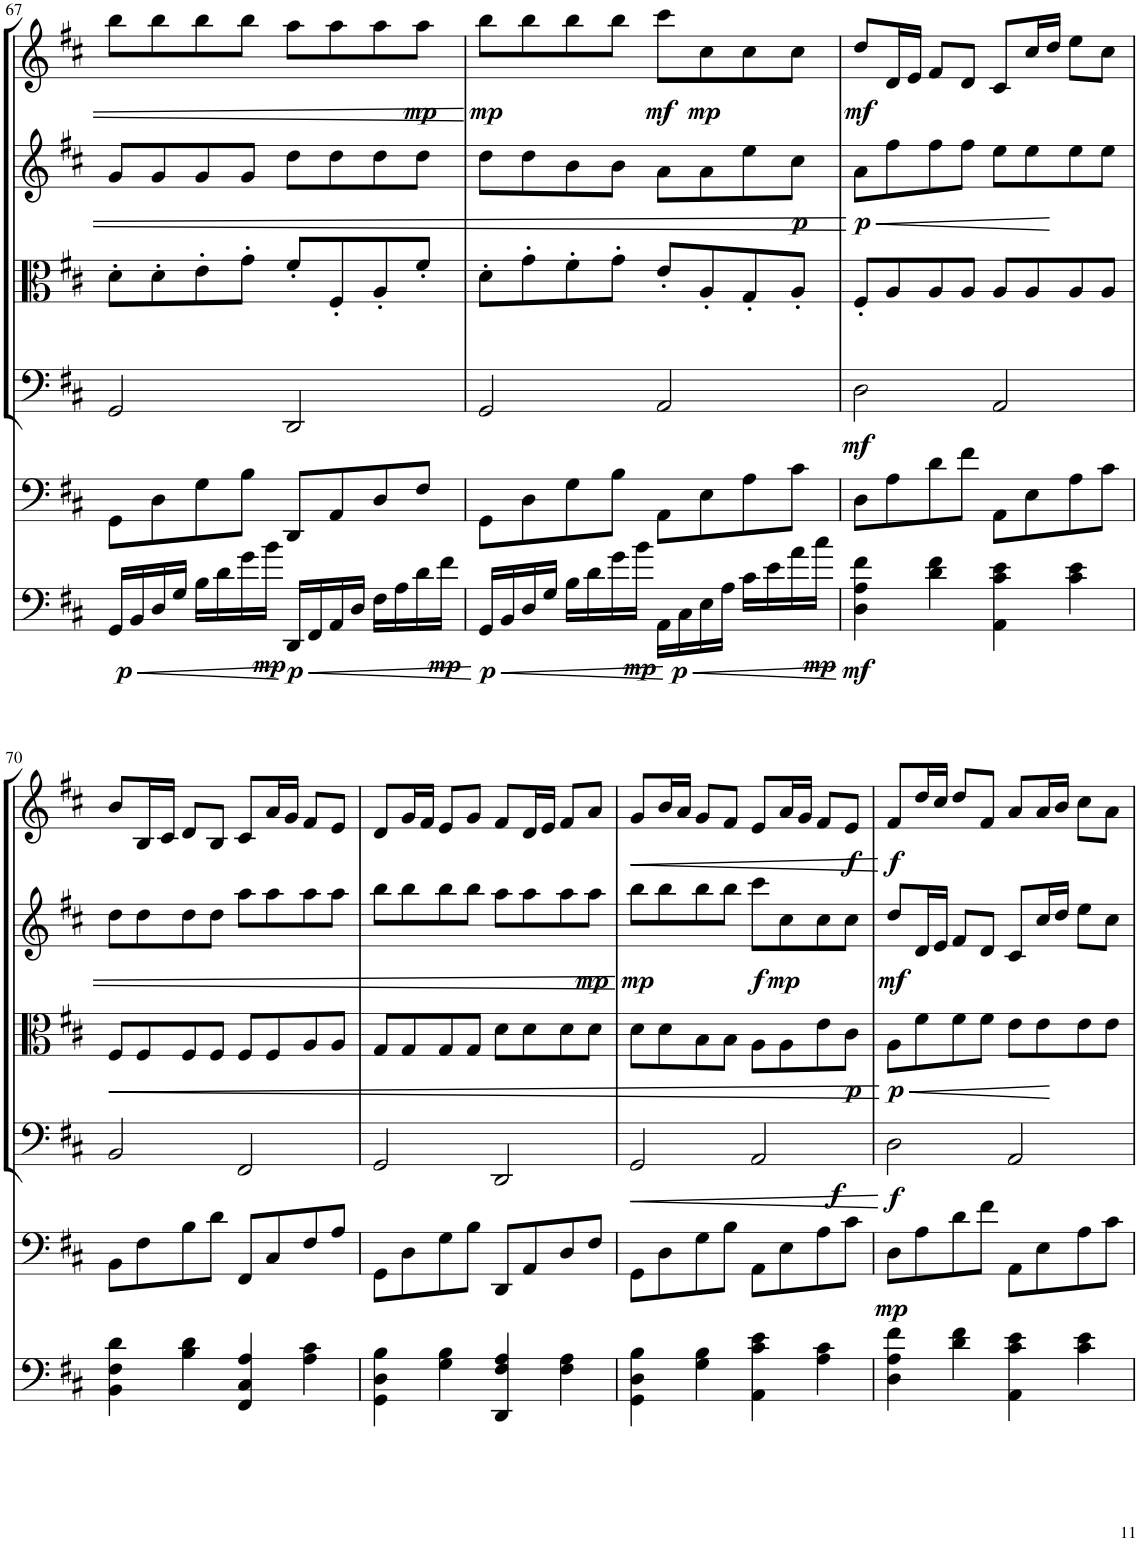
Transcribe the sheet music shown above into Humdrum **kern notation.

**kern	**dynam	**kern	**dynam	**kern	**dynam	**kern	**dynam	**kern	**dynam	**kern	**dynam
*part6	*part6	*part5	*part5	*part4	*part4	*part3	*part3	*part2	*part2	*part1	*part1
*staff6	*staff6	*staff5	*staff5	*staff4	*staff4	*staff3	*staff3	*staff2	*staff2	*staff1	*staff1
*I"Optional Piano	*	*I"Optional Violoncello	*	*I"Violoncello	*	*I"Viola	*	*I"Violin II	*	*I"Violin I	*
*I'Pno	*	*I'Vc	*	*I'Vc	*	*I'Vla	*	*I'Vln	*	*I'Vln	*
!!LO:PB:g=z
*clefF4	*	*clefF4	*	*clefF4	*	*clefC3	*	*clefG2	*	*clefG2	*
*k[f#c#]	*	*k[f#c#]	*	*k[f#c#]	*	*k[f#c#]	*	*k[f#c#]	*	*k[f#c#]	*
*M4/4	*	*M4/4	*	*M4/4	*	*M4/4	*	*M4/4	*	*M4/4	*
=67	=67	=67	=67	=67	=67	=67	=67	=67	=67	=67	=67
!	!LO:HP:b	!	!	!	!	!	!	!	!	!	!
!	!LO:DY:n=1:b	!	!	!	!	!	!	!	!	!	!
16GG/LL	< p	8GG\L	.	2GG/	.	8d'\L	.	8g/L	.	8bb\L	.
16BB/	.	.	.	.	.	.	.	.	.	.	.
16D/	.	8D\	.	.	.	8d'\	.	8g/	.	8bb\	.
16G/JJ	.	.	.	.	.	.	.	.	.	.	.
16B\LL	.	8G\	.	.	.	8e'\	.	8g/	.	8bb\	.
16d\	.	.	.	.	.	.	.	.	.	.	.
16g\	.	8B\J	.	.	.	8g'\J	.	8g/J	.	8bb\J	.
!	!LO:DY:n=2:b	!	!	!	!	!	!	!	!	!	!
16b\JJ	mp	.	.	.	.	.	.	.	.	.	.
!	!LO:HP:n=1:b	!	!	!	!	!	!	!	!	!	!
!	!LO:DY:n=3:b	!	!	!	!	!	!	!	!	!	!
16DD/LL	[ < p	8DD/L	.	2DD/	.	8f#'/L	.	8dd\L	.	8aa\L	.
16FF#/	.	.	.	.	.	.	.	.	.	.	.
16AA/	.	8AA/	.	.	.	8F#'/	.	8dd\	.	8aa\	.
16D/JJ	.	.	.	.	.	.	.	.	.	.	.
16F#\LL	.	8D/	.	.	.	8A'/	.	8dd\	.	8aa\	.
16A\	.	.	.	.	.	.	.	.	.	.	.
!	!	!	!	!	!	!	!	!	!	!	!LO:DY:b
16d\	.	8F#/J	.	.	.	8f#'/J	.	8dd\J	.	8aa\J	mp
!	!LO:DY:n=4:b	!	!	!	!	!	!	!	!	!	!
16f#\JJ	mp	.	.	.	.	.	.	.	.	.	.
.	[	.	.	.	.	.	.	.	.	.	.
=68	=68	=68	=68	=68	=68	=68	=68	=68	=68	=68	=68
!	!LO:HP:b	!	!	!	!	!	!	!	!	!	!
!	!LO:DY:n=1:b	!	!	!	!	!	!	!	!	!	!LO:DY:b
16GG/LL	< p	8GG\L	.	2GG/	.	8d'\L	.	8dd\L	.	8bb\L	mp
16BB/	.	.	.	.	.	.	.	.	.	.	.
16D/	.	8D\	.	.	.	8g'\	.	8dd\	.	8bb\	.
16G/JJ	.	.	.	.	.	.	.	.	.	.	.
16B\LL	.	8G\	.	.	.	8f#'\	.	8b\	.	8bb\	.
16d\	.	.	.	.	.	.	.	.	.	.	.
16g\	.	8B\J	.	.	.	8g'\J	.	8b\J	.	8bb\J	.
!	!LO:DY:n=2:b	!	!	!	!	!	!	!	!	!	!
16b\JJ	mp	.	.	.	.	.	.	.	.	.	.
!	!LO:HP:n=1:b	!	!	!	!	!	!	!	!	!	!
!	!LO:DY:n=3:b	!	!	!	!	!	!	!	!	!	!LO:DY:b
16AA\LL	[ < p	8AA\L	.	2AA/	.	8e'/L	.	8a\L	.	8ccc#\L	mf
16C#\	.	.	.	.	.	.	.	.	.	.	.
!	!	!	!	!	!	!	!	!	!	!	!LO:DY:b
16E\	.	8E\	.	.	.	8A'/	.	8a\	.	8cc#\	mp
16A\JJ	.	.	.	.	.	.	.	.	.	.	.
16c#\LL	.	8A\	.	.	.	8G'/	.	8ee\	.	8cc#\	.
16e\	.	.	.	.	.	.	.	.	.	.	.
!	!	!	!	!	!	!	!	!	!LO:DY:b	!	!
16a\	.	8c#\J	.	.	.	8A'/J	.	8cc#\J	p	8cc#\J	.
!	!LO:DY:n=4:b	!	!	!	!	!	!	!	!	!	!
16cc#\JJ	mp	.	.	.	.	.	.	.	.	.	.
.	[	.	.	.	.	.	.	.	.	.	.
=69	=69	=69	=69	=69	=69	=69	=69	=69	=69	=69	=69
!	!LO:DY:b	!	!	!	!LO:DY:b	!	!	!	!LO:HP:b	!	!
!	!	!	!	!	!	!	!	!	!LO:DY:n=1:b	!	!LO:DY:b
4D\ 4A\ 4f#\	mf	8D\L	.	2D\	mf	8F#'/L	.	8a\L	< p	8dd/L	mf
.	.	8A\	.	.	.	8A/	.	8ff#\	.	16d/L	.
.	.	.	.	.	.	.	.	.	.	16e/JJ	.
4d\ 4f#\	.	8d\	.	.	.	8A/	.	8ff#\	.	8f#/L	.
.	.	8f#\J	.	.	.	8A/J	.	8ff#\J	.	8d/J	.
4AA\ 4c#\ 4e\	.	8AA\L	.	2AA/	.	8A/L	.	8ee\L	.	8c#/L	.
.	.	8E\	.	.	.	8A/	.	8ee\	.	16cc#/L	.
.	.	.	.	.	.	.	.	.	.	16dd/JJ	.
4c#\ 4e\	.	8A\	.	.	.	8A/	.	8ee\	.	8ee\L	.
.	.	8c#\J	.	.	.	8A/J	.	8ee\J	.	8cc#\J	.
!!LO:LB:g=z
=70	=70	=70	=70	=70	=70	=70	=70	=70	=70	=70	=70
!	!	!	!	!	!	!	!LO:HP:b	!	!	!	!
4BB\ 4F#\ 4d\	.	8BB\L	.	2BB/	.	8F#/L	<	8dd\L	.	8b/L	.
.	.	8F#\	.	.	.	8F#/	.	8dd\	.	16B/L	.
.	.	.	.	.	.	.	.	.	.	16c#/JJ	.
4B\ 4d\	.	8B\	.	.	.	8F#/	.	8dd\	.	8d/L	.
.	.	8d\J	.	.	.	8F#/J	.	8dd\J	.	8B/J	.
4FF#/ 4C#/ 4A/	.	8FF#/L	.	2FF#/	.	8F#/L	.	8aa\L	.	8c#/L	.
.	.	8C#/	.	.	.	8F#/	.	8aa\	.	16a/L	.
.	.	.	.	.	.	.	.	.	.	16g/JJ	.
4A\ 4c#\	.	8F#/	.	.	.	8A/	.	8aa\	.	8f#/L	.
.	.	8A/J	.	.	.	8A/J	.	8aa\J	.	8e/J	.
=71	=71	=71	=71	=71	=71	=71	=71	=71	=71	=71	=71
4GG\ 4D\ 4B\	.	8GG\L	.	2GG/	.	8G/L	.	8bb\L	.	8d/L	.
.	.	8D\	.	.	.	8G/	.	8bb\	.	16g/L	.
.	.	.	.	.	.	.	.	.	.	16f#/JJ	.
4G\ 4B\	.	8G\	.	.	.	8G/	.	8bb\	.	8e/L	.
.	.	8B\J	.	.	.	8G/J	.	8bb\J	.	8g/J	.
4DD/ 4F#/ 4A/	.	8DD/L	.	2DD/	.	8d\L	.	8aa\L	.	8f#/L	.
.	.	8AA/	.	.	.	8d\	.	8aa\	.	16d/L	.
.	.	.	.	.	.	.	.	.	.	16e/JJ	.
4F#\ 4A\	.	8D/	.	.	.	8d\	.	8aa\	.	8f#/L	.
!	!	!	!	!	!	!	!	!	!LO:DY:b	!	!
.	.	8F#/J	.	.	.	8d\J	.	8aa\J	mp	8a/J	.
.	.	.	.	.	.	.	.	.	[	.	.
=72	=72	=72	=72	=72	=72	=72	=72	=72	=72	=72	=72
!	!	!	!	!	!LO:HP:b	!	!	!	!LO:DY:b	!	!LO:HP:b
4GG\ 4D\ 4B\	.	8GG\L	.	2GG/	<	8d\L	.	8bb\L	mp	8g/L	<
.	.	8D\	.	.	.	8d\	.	8bb\	.	16b/L	.
.	.	.	.	.	.	.	.	.	.	16a/JJ	.
4G\ 4B\	.	8G\	.	.	.	8B\	.	8bb\	.	8g/L	.
.	.	8B\J	.	.	.	8B\J	.	8bb\J	.	8f#/J	.
!	!	!	!	!	!LO:DY:b	!	!	!	!LO:DY:b	!	!
4AA\ 4c#\ 4e\	.	8AA\L	.	2AA/	f	8A\L	.	8ccc#\L	f	8e/L	.
!	!	!	!	!	!	!	!	!	!LO:DY:b	!	!
.	.	8E\	.	.	.	8A\	.	8cc#\	mp	16a/L	.
.	.	.	.	.	.	.	.	.	.	16g/JJ	.
4A\ 4c#\	.	8A\	.	.	.	8e\	.	8cc#\	.	8f#/L	.
!	!	!	!	!	!	!	!LO:DY:b	!	!	!	!LO:DY:b
.	.	8c#\J	.	.	.	8c#\J	p	8cc#\J	.	8e/J	f
.	.	.	.	.	[	.	[	.	.	.	[
=73	=73	=73	=73	=73	=73	=73	=73	=73	=73	=73	=73
!	!	!	!LO:DY:b	!	!LO:DY:b	!	!LO:DY:b	!	!LO:DY:b	!	!LO:DY:b
4D\ 4A\ 4f#\	.	8D\L	mp	2D\	f	8A\L	p	8dd/L	mf	8f#/L	f
.	.	8A\	.	.	.	8f#\	.	16d/L	.	16dd/L	.
.	.	.	.	.	.	.	.	16e/JJ	.	16cc#/JJ	.
4d\ 4f#\	.	8d\	.	.	.	8f#\	.	8f#/L	.	8dd/L	.
.	.	8f#\J	.	.	.	8f#\J	.	8d/J	.	8f#/J	.
4AA\ 4c#\ 4e\	.	8AA\L	.	2AA/	.	8e\L	.	8c#/L	.	8a/L	.
.	.	8E\	.	.	.	8e\	.	16cc#/L	.	16a/L	.
.	.	.	.	.	.	.	.	16dd/JJ	.	16b/JJ	.
4c#\ 4e\	.	8A\	.	.	.	8e\	.	8ee\L	.	8cc#\L	.
.	.	8c#\J	.	.	.	8e\J	.	8cc#\J	.	8a\J	.
=	=	=	=	=	=	=	=	=	=	=	=
*-	*-	*-	*-	*-	*-	*-	*-	*-	*-	*-	*-
